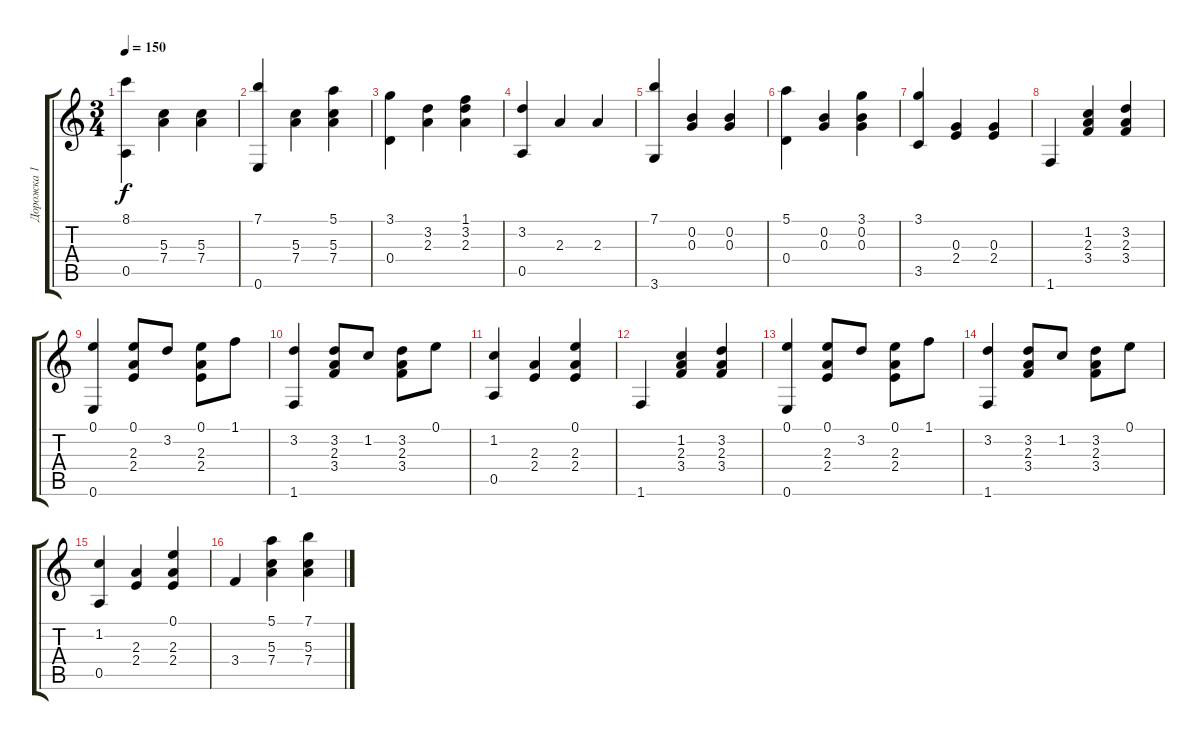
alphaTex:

\track ("Дорожка 1" "Дорожка 1") {instrument acousticguitarsteel}
\staff {score tabs}
\tuning (E4 B3 G3 D3 A2 E2) {hide}
\ts (3 4)
\tempo 150
\clef g2
\ks c
(8.1 0.5).4{dy f} (5.3 7.4).4 (5.3 7.4).4 |
(7.1 0.6).4 (5.3 7.4).4 (5.1 5.3 7.4).4 |
(3.1 0.4).4 (3.2 2.3).4 (1.1 3.2 2.3).4 |
(3.2 0.5).4 2.3.4 2.3.4 |
(7.1 3.6).4 (0.2 0.3).4 (0.2 0.3).4 |
(5.1 0.4).4 (0.2 0.3).4 (3.1 0.2 0.3).4 |
(3.1 3.5).4 (0.3 2.4).4 (0.3 2.4).4 |
1.6.4 (1.2 2.3 3.4).4 (3.2 2.3 3.4).4 |
(0.1 0.6).4 (0.1 2.3 2.4).8 3.2.8 (0.1 2.3 2.4).8 1.1.8 |
(3.2 1.6).4 (3.2 2.3 3.4).8 1.2.8 (3.2 2.3 3.4).8 0.1.8 |
(1.2 0.5).4 (2.3 2.4).4 (0.1 2.3 2.4).4 |
1.6.4 (1.2 2.3 3.4).4 (3.2 2.3 3.4).4 |
(0.1 0.6).4 (0.1 2.3 2.4).8 3.2.8 (0.1 2.3 2.4).8 1.1.8 |
(3.2 1.6).4 (3.2 2.3 3.4).8 1.2.8 (3.2 2.3 3.4).8 0.1.8 |
(1.2 0.5).4 (2.3 2.4).4 (0.1 2.3 2.4).4 |
3.4.4 (5.1 5.3 7.4).4 (7.1 5.3 7.4).4
